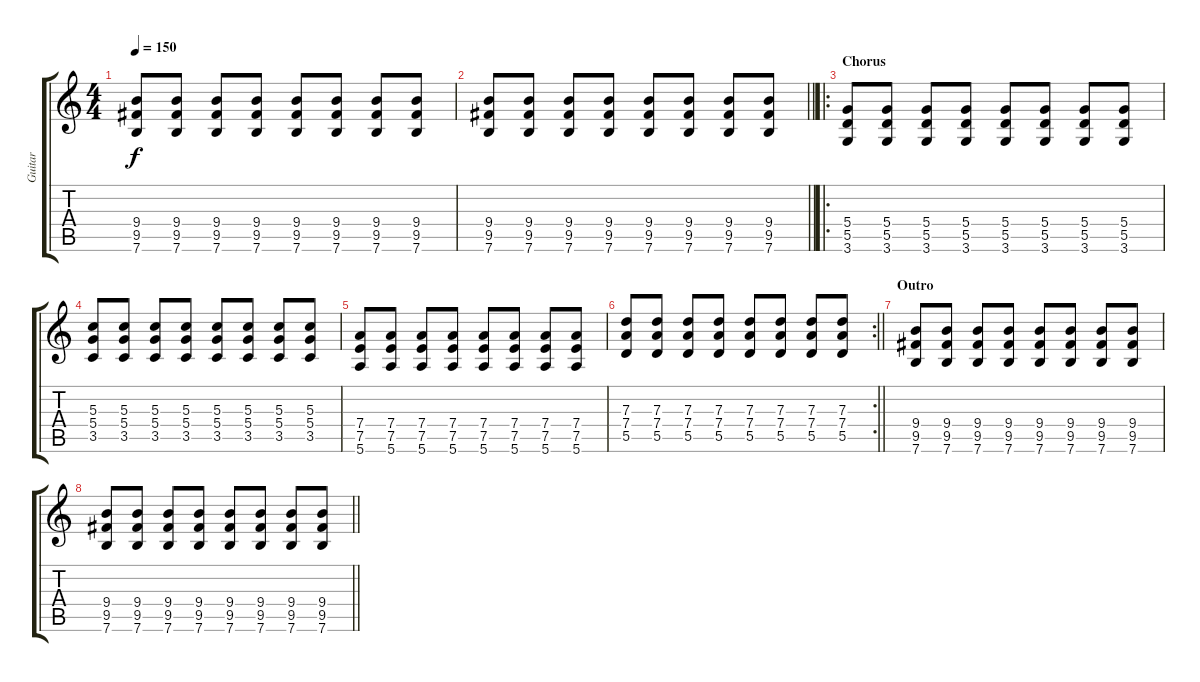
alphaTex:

\track ("Guitar" "Guitar") {instrument distortionguitar}
\staff {score tabs}
\tuning (E4 B3 G3 D3 A2 E2) {hide}
\ts (4 4)
\tempo 150
\clef g2
\ks c
(9.4 9.5 7.6).8{dy f instrument distortionguitar} (9.4 9.5 7.6).8 (9.4 9.5 7.6).8 (9.4 9.5 7.6).8 (9.4 9.5 7.6).8 (9.4 9.5 7.6).8 (9.4 9.5 7.6).8 (9.4 9.5 7.6).8 |
\barLineRight lightlight
(9.4 9.5 7.6).8 (9.4 9.5 7.6).8 (9.4 9.5 7.6).8 (9.4 9.5 7.6).8 (9.4 9.5 7.6).8 (9.4 9.5 7.6).8 (9.4 9.5 7.6).8 (9.4 9.5 7.6).8 |
\ro
\section ("" "Chorus")
(5.4 5.5 3.6).8 (5.4 5.5 3.6).8 (5.4 5.5 3.6).8 (5.4 5.5 3.6).8 (5.4 5.5 3.6).8 (5.4 5.5 3.6).8 (5.4 5.5 3.6).8 (5.4 5.5 3.6).8 |
(5.3 5.4 3.5).8 (5.3 5.4 3.5).8 (5.3 5.4 3.5).8 (5.3 5.4 3.5).8 (5.3 5.4 3.5).8 (5.3 5.4 3.5).8 (5.3 5.4 3.5).8 (5.3 5.4 3.5).8 |
(7.4 7.5 5.6).8 (7.4 7.5 5.6).8 (7.4 7.5 5.6).8 (7.4 7.5 5.6).8 (7.4 7.5 5.6).8 (7.4 7.5 5.6).8 (7.4 7.5 5.6).8 (7.4 7.5 5.6).8 |
\rc 2
\barLineRight lightlight
(7.3 7.4 5.5).8 (7.3 7.4 5.5).8 (7.3 7.4 5.5).8 (7.3 7.4 5.5).8 (7.3 7.4 5.5).8 (7.3 7.4 5.5).8 (7.3 7.4 5.5).8 (7.3 7.4 5.5).8 |
\section ("" "Outro")
(9.4 9.5 7.6).8{instrument distortionguitar} (9.4 9.5 7.6).8 (9.4 9.5 7.6).8 (9.4 9.5 7.6).8 (9.4 9.5 7.6).8 (9.4 9.5 7.6).8 (9.4 9.5 7.6).8 (9.4 9.5 7.6).8 |
\barLineRight lightlight
(9.4 9.5 7.6).8 (9.4 9.5 7.6).8 (9.4 9.5 7.6).8 (9.4 9.5 7.6).8 (9.4 9.5 7.6).8 (9.4 9.5 7.6).8 (9.4 9.5 7.6).8 (9.4 9.5 7.6).8
